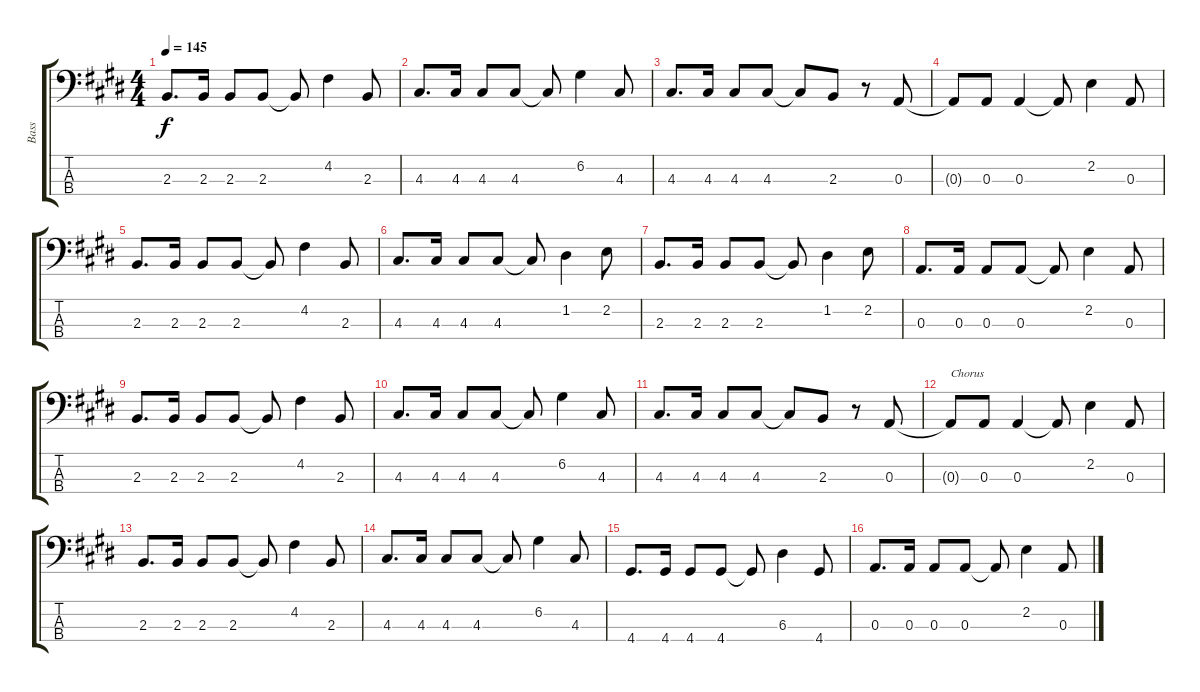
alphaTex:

\track ("Bass" "Bass") {instrument electricbassfinger}
\staff {score tabs}
\tuning (G2 D2 A1 E1) {hide}
\ts (4 4)
\tempo 145
\clef f4
\ks e
2.3.8{d dy f} 2.3.16 2.3.8 2.3.8 2.3{t}.8 4.2.4 2.3.8 |
4.3.8{d} 4.3.16 4.3.8 4.3.8 4.3{t}.8 6.2.4 4.3.8 |
4.3.8{d} 4.3.16 4.3.8 4.3.8 4.3{t}.8 2.3.8 r.8 0.3.8 |
0.3{t}.8 0.3.8 0.3.4 0.3{t}.8 2.2.4 0.3.8 |
2.3.8{d} 2.3.16 2.3.8 2.3.8 2.3{t}.8 4.2.4 2.3.8 |
4.3.8{d} 4.3.16 4.3.8 4.3.8 4.3{t}.8 1.2.4 2.2.8 |
2.3.8{d} 2.3.16 2.3.8 2.3.8 2.3{t}.8 1.2.4 2.2.8 |
0.3.8{d} 0.3.16 0.3.8 0.3.8 0.3{t}.8 2.2.4 0.3.8 |
2.3.8{d} 2.3.16 2.3.8 2.3.8 2.3{t}.8 4.2.4 2.3.8 |
4.3.8{d} 4.3.16 4.3.8 4.3.8 4.3{t}.8 6.2.4 4.3.8 |
4.3.8{d} 4.3.16 4.3.8 4.3.8 4.3{t}.8 2.3.8 r.8 0.3.8 |
0.3{t}.8{txt "Chorus"} 0.3.8 0.3.4 0.3{t}.8 2.2.4 0.3.8 |
2.3.8{d} 2.3.16 2.3.8 2.3.8 2.3{t}.8 4.2.4 2.3.8 |
4.3.8{d} 4.3.16 4.3.8 4.3.8 4.3{t}.8 6.2.4 4.3.8 |
4.4.8{d} 4.4.16 4.4.8 4.4.8 4.4{t}.8 6.3.4 4.4.8 |
0.3.8{d} 0.3.16 0.3.8 0.3.8 0.3{t}.8 2.2.4 0.3.8
